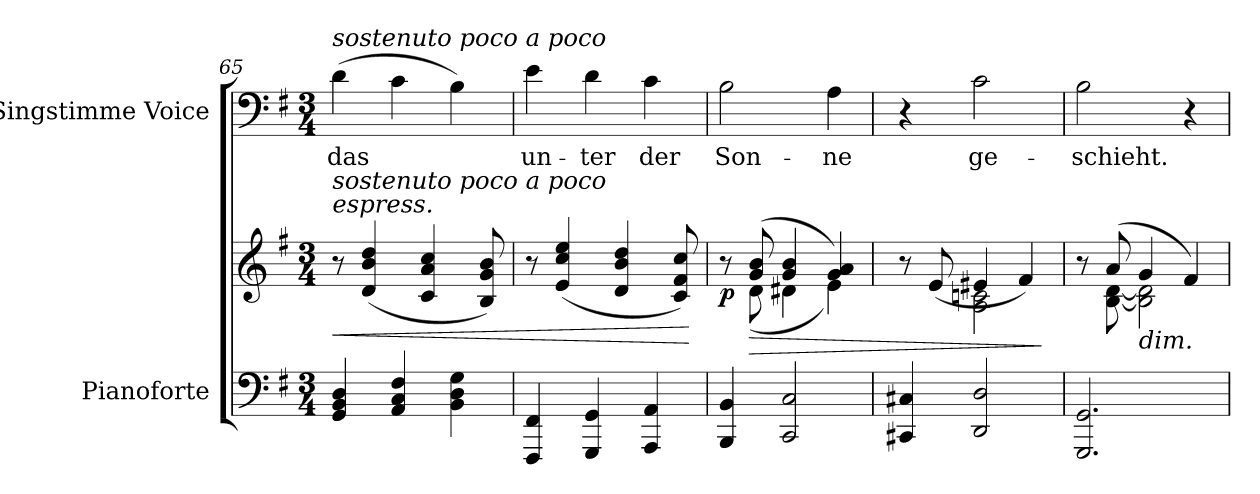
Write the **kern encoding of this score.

**kern	**kern	**dynam	**kern	**text
*part2	*part2	*part2	*part1	*part1
*staff3	*staff2	*staff2/3	*staff1	*staff1
*I"Pianoforte	*	*	*I"Singstimme Voice	*
*I'Pno	*	*	*	*
*clefF4	*clefG2	*	*clefF4	*
*k[f#]	*k[f#]	*	*k[f#]	*
*M3/4	*M3/4	*	*M3/4	*
=65	=65	=65	=65	=65
!	!	!	!LO:TX:i:t=sostenuto poco a poco	!
!	!LO:TX:i:t=espress.	!	!	!
!	!LO:TX:i:t=sostenuto poco a poco	!	!	!
!	!	!LO:HP:b	!	!
4GG/ 4BB/ 4D/	8r	<	(4d\	das
.	(>4d/ 4b/ 4dd/	.	.	.
4AA/ 4C/ 4F#/	.	.	4c\	.
.	4c/ 4a/ 4cc/	.	.	.
4BB\ 4D\ 4G\	.	.	4B\)	.
.	8B/ 8g/ 8b/)	.	.	.
=66	=66	=66	=66	=66
4FFF#/ 4FF#/	8r	.	4e\	un-
.	(>4e/ 4cc/ 4ee/	.	.	.
4GGG/ 4GG/	.	.	4d\	-ter
.	4d/ 4b/ 4dd/	.	.	.
4AAA/ 4AA/	.	.	4c\	der
.	8c/ 8f#/ 8cc/)	.	.	.
.	.	[	.	.
=67	=67	=67	=67	=67
*	*^	*	*	*
!	!	!	!LO:DY:b	!	!
4BBB/ 4BB/	8r	8ryy	p	2B\	Son-
!	!	!	!LO:HP:b	!	!
.	(8g/ 8b/	(8d\	>	.	.
2CC/ 2C/	4g/ 4b/	4d#X\	.	.	.
.	4g/ 4a/)	4e\)	.	4A\	-ne
=68	=68	=68	=68	=68	=68
4CC#X/ 4C#X/	8r	4ryy	.	4r	.
.	(8e/	.	.	.	.
2DD/ 2D/	4e#X/	2A\ 2cn\	.	2c\	ge-
.	4f#/)	.	.	.	.
*	*v	*v	*	*	*
.	.	]	.	.
=69	=69	=69	=69	=69
*	*^	*	*	*
2.GGG/ 2.GG/	8r	8ryy	.	2B\	-schieht.
.	(8a/	[8B\ [8d\	.	.	.
!	!LO:TX:b:i:t=dim.	!	!	!	!
.	4g/	2B\] 2d\]	.	.	.
.	4f#/)	.	.	4r	.
*	*v	*v	*	*	*
=	=	=	=	=
*-	*-	*-	*-	*-
